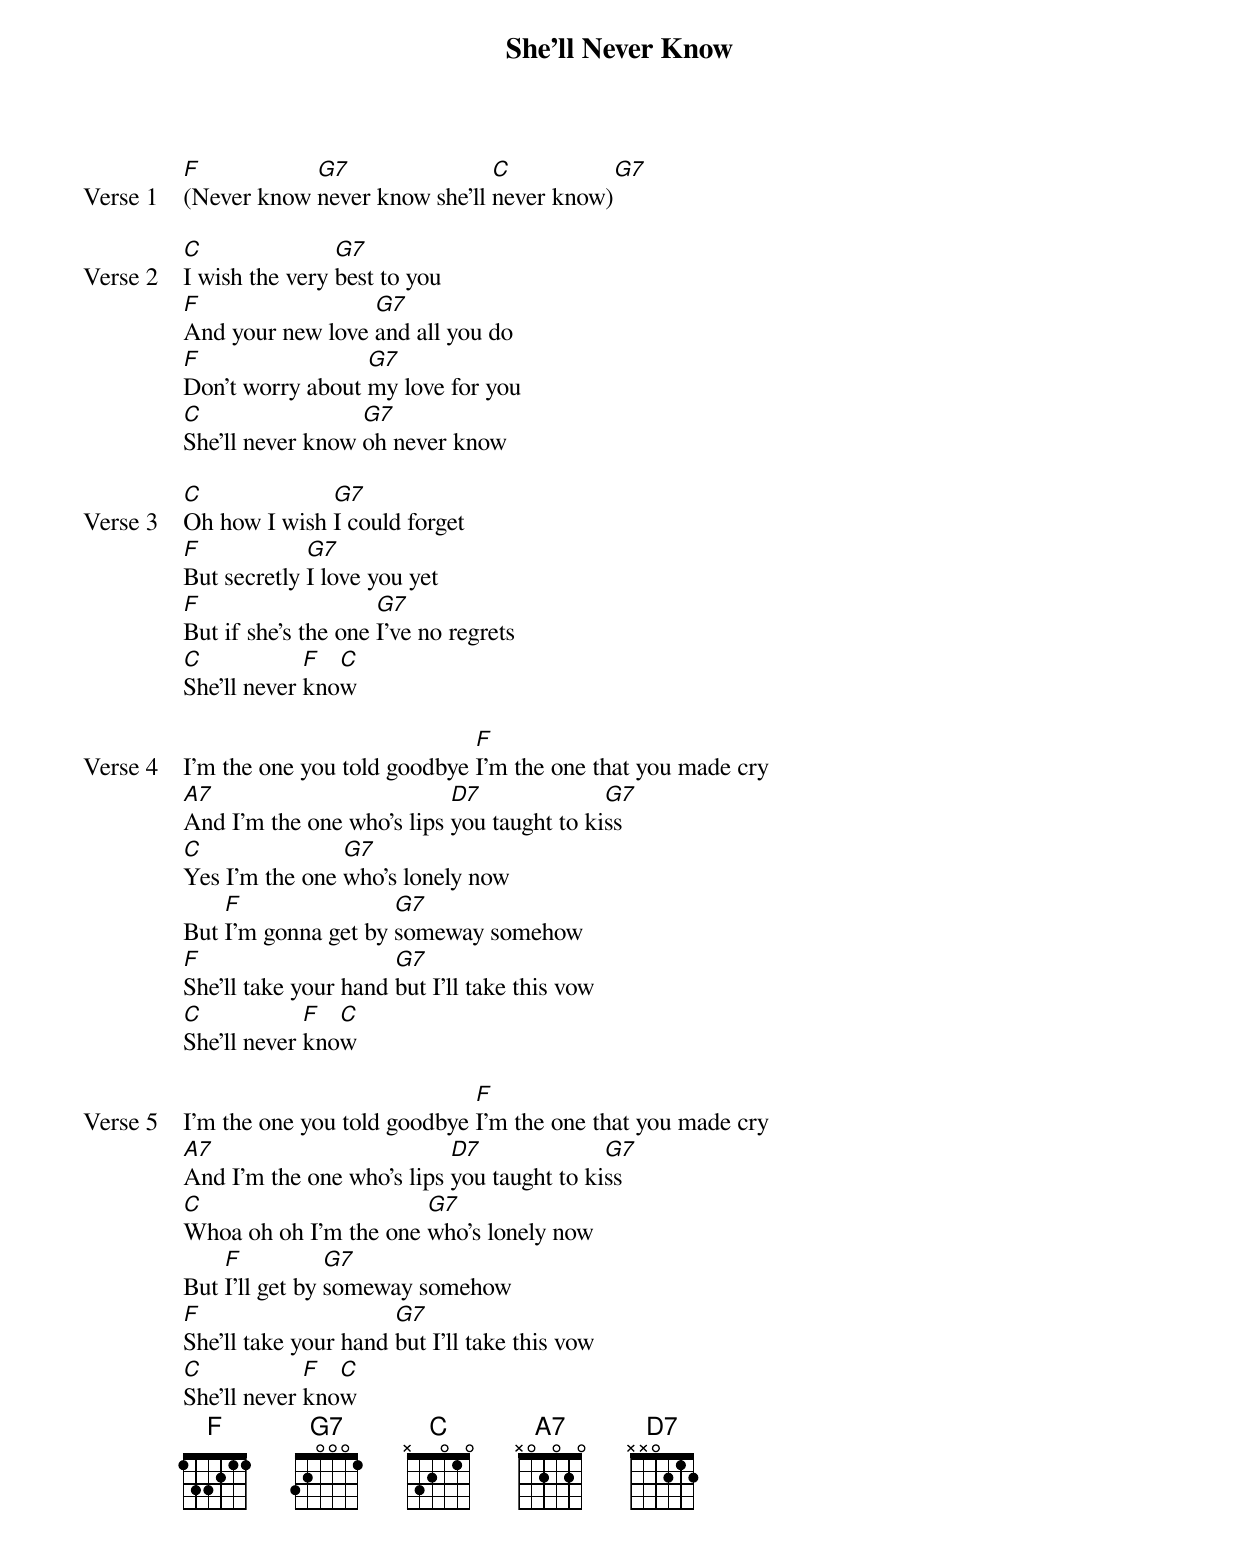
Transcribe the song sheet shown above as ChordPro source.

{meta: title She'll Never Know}
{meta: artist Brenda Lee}
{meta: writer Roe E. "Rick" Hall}

{start_of_verse: Verse 1}
[F](Never know [G7]never know she’ll [C]never know)[G7]
{end_of_verse}

{start_of_verse: Verse 2}
[C]I wish the very [G7]best to you
[F]And your new love [G7]and all you do
[F]Don't worry about [G7]my love for you
[C]She'll never know [G7]oh never know
{end_of_verse}

{start_of_verse: Verse 3}
[C]Oh how I wish [G7]I could forget
[F]But secretly [G7]I love you yet
[F]But if she's the one [G7]I've no regrets
[C]She'll never [F]kno[C]w
{end_of_verse}

{start_of_verse: Verse 4}
I'm the one you told goodbye [F]I'm the one that you made cry
[A7]And I'm the one who’s lips [D7]you taught to ki[G7]ss
[C]Yes I'm the one [G7]who's lonely now
But [F]I'm gonna get by [G7]someway somehow
[F]She'll take your hand [G7]but I'll take this vow
[C]She'll never [F]kno[C]w
{end_of_verse}

{start_of_verse: Verse 5}
I'm the one you told goodbye [F]I'm the one that you made cry
[A7]And I'm the one who's lips [D7]you taught to ki[G7]ss
[C]Whoa oh oh I'm the one [G7]who's lonely now
But [F]I'll get by [G7]someway somehow
[F]She'll take your hand [G7]but I'll take this vow
[C]She'll never [F]kno[C]w
{end_of_verse}
